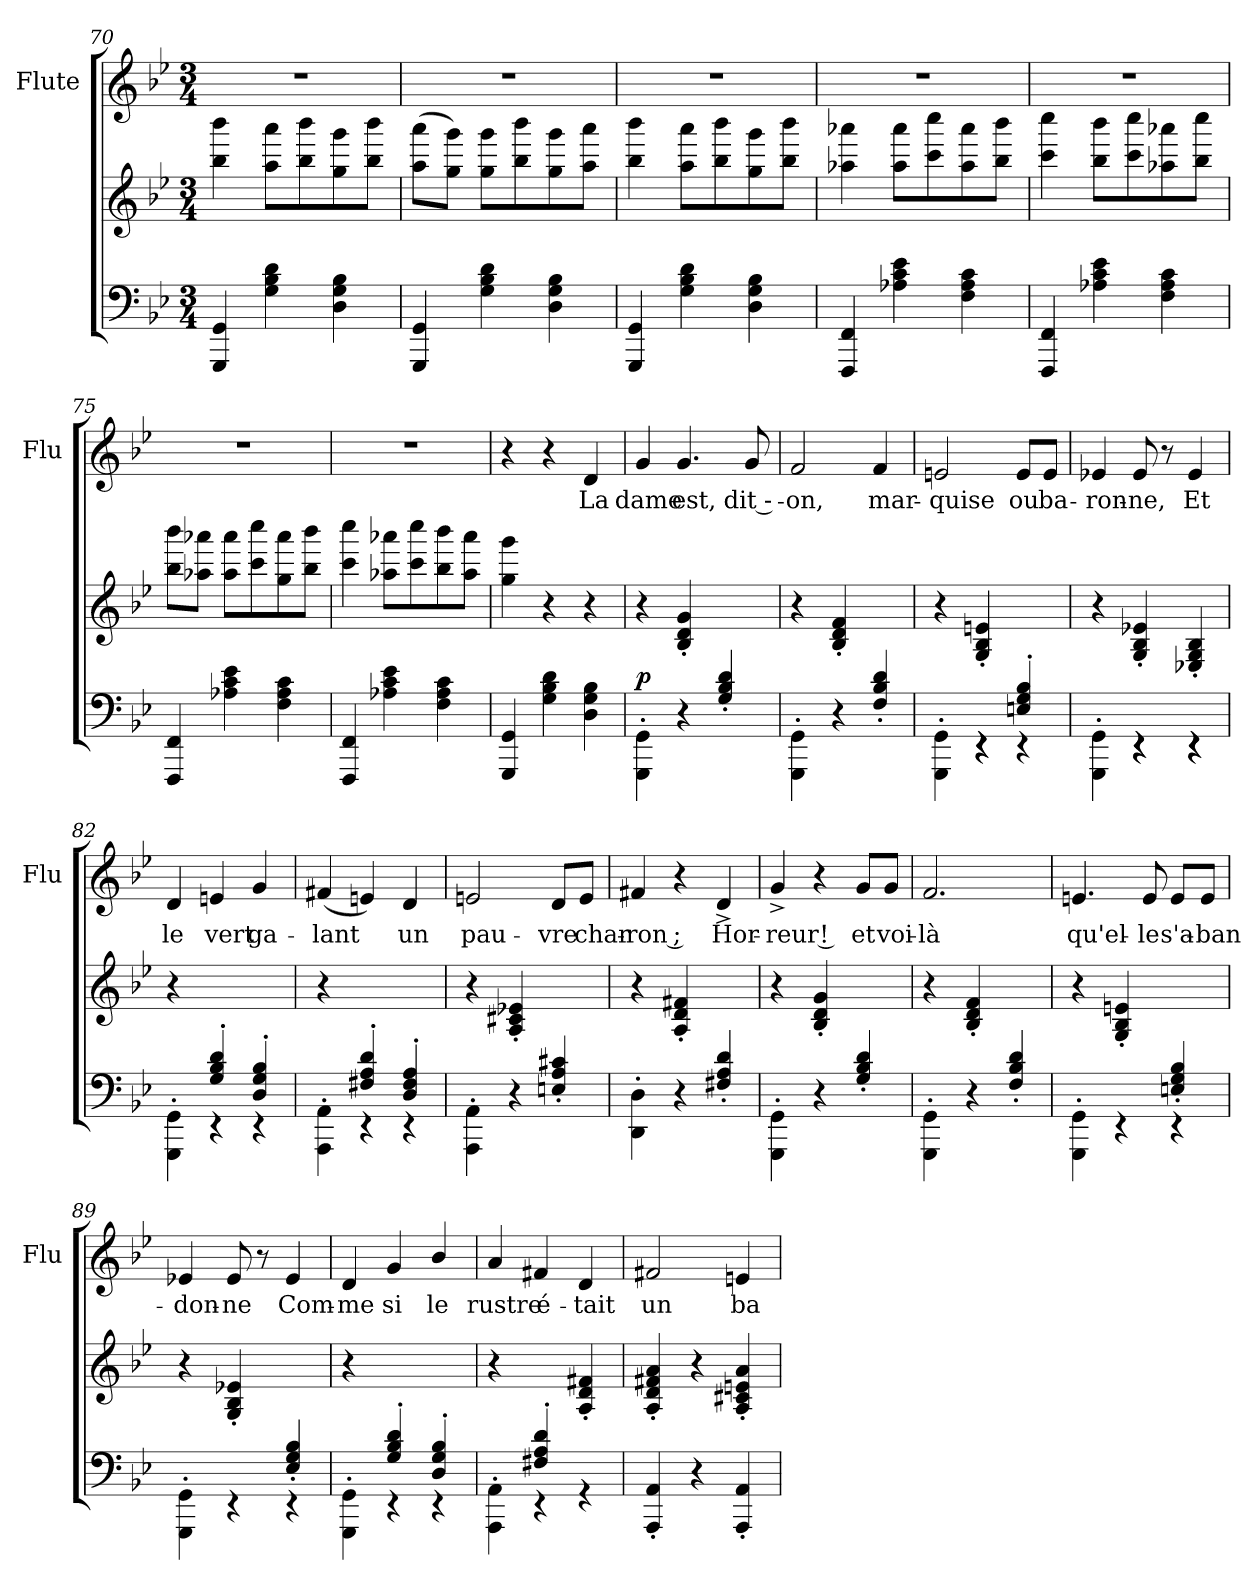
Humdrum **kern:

**kern	**kern	**dynam	**kern	**text
*part2	*part2	*part2	*part1	*part1
*staff3	*staff2	*staff2/3	*staff1	*staff1
*	*	*	*I"Flute	*
*	*	*	*I'Flu	*
!!LO:PB:g=z
*clefF4	*clefG2	*	*clefG2	*
*k[b-e-]	*k[b-e-]	*	*k[b-e-]	*
*B-:	*B-:	*	*B-:	*
*M3/4	*M3/4	*	*M3/4	*
=70	=70	=70	=70	=70
4GGG/ 4GG/	4bb-\ 4bbb-\	.	2.r	.
4G\ 4B-\ 4d\	8aa\ 8aaa\L	.	.	.
.	8bb-\ 8bbb-\	.	.	.
4D\ 4G\ 4B-\	8gg\ 8ggg\	.	.	.
.	8bb-\ 8bbb-\J	.	.	.
=71	=71	=71	=71	=71
4GGG/ 4GG/	(>8aa\ 8aaa\L	.	2.r	.
.	8gg\ 8ggg\J)	.	.	.
4G\ 4B-\ 4d\	8gg\ 8ggg\L	.	.	.
.	8bb-\ 8bbb-\	.	.	.
4D\ 4G\ 4B-\	8gg\ 8ggg\	.	.	.
.	8aa\ 8aaa\J	.	.	.
=72	=72	=72	=72	=72
4GGG/ 4GG/	4bb-\ 4bbb-\	.	2.r	.
4G\ 4B-\ 4d\	8aa\ 8aaa\L	.	.	.
.	8bb-\ 8bbb-\	.	.	.
4D\ 4G\ 4B-\	8gg\ 8ggg\	.	.	.
.	8bb-\ 8bbb-\J	.	.	.
=73	=73	=73	=73	=73
4FFF/ 4FF/	4aa-X\ 4aaa-X\	.	2.r	.
4A-X\ 4c\ 4e-\	8aa-\ 8aaa-\L	.	.	.
.	8ccc\ 8cccc\	.	.	.
4F\ 4A-\ 4c\	8aa-\ 8aaa-\	.	.	.
.	8bb-\ 8bbb-\J	.	.	.
=74	=74	=74	=74	=74
4FFF/ 4FF/	4ccc\ 4cccc\	.	2.r	.
4A-X\ 4c\ 4e-\	8bb-\ 8bbb-\L	.	.	.
.	8ccc\ 8cccc\	.	.	.
4F\ 4A-\ 4c\	8aa-X\ 8aaa-X\	.	.	.
.	8bb-\ 8cccc\J	.	.	.
!!LO:LB:g=z
=75	=75	=75	=75	=75
4FFF/ 4FF/	8bb-\ 8bbb-\L	.	2.r	.
.	8aa-X\ 8aaa-X\J	.	.	.
4A-X\ 4c\ 4e-\	8aa-\ 8aaa-\L	.	.	.
.	8ccc\ 8cccc\	.	.	.
4F\ 4A-\ 4c\	8gg\ 8aaa-\	.	.	.
.	8bb-\ 8bbb-\J	.	.	.
=76	=76	=76	=76	=76
4FFF/ 4FF/	4ccc\ 4cccc\	.	2.r	.
4A-X\ 4c\ 4e-\	8aa-X\ 8aaa-X\L	.	.	.
.	8ccc\ 8cccc\	.	.	.
4F\ 4A-\ 4c\	8bb-\ 8bbb-\	.	.	.
.	8aa-\ 8aaa-\J	.	.	.
=77	=77	=77	=77	=77
4GGG/ 4GG/	4gg\ 4ggg\	.	4r	.
4G\ 4B-\ 4d\	4r	.	4r	.
4D\ 4G\ 4B-\	4r	.	4d/	La
=78	=78	=78	=78	=78
!	!	!LO:DY:a=2	!	!
4GGG'>\ 4GG'>\	4r	p	4g/	dame
4r	4B-'</ 4d'</ 4g'</	.	4.g/	est,
4G'>/ 4B-'>/ 4d'>/	4ryy	.	.	.
.	.	.	8g/	dit ‑-
=79	=79	=79	=79	=79
4GGG'>\ 4GG'>\	4r	.	2f/	-on,
4r	4B-'</ 4d'</ 4f'</	.	.	.
4F'>/ 4B-'>/ 4d'>/	4ryy	.	4f/	mar-
=80	=80	=80	=80	=80
*^	*	*	*	*
4GGG'>\ 4GG'>\	4ryy	4r	.	2en/	-quise
4rEE	4rEE	4G'>/ 4B-'>/ 4en'>/	.	.	.
4En'>/ 4G'>/ 4B-'>/	4rEE	4ryy	.	8e/L	ou
.	.	.	.	8e/J	ba-
!!LO:LB:g=z
=81	=81	=81	=81	=81	=81
4GGG'>\ 4GG'>\	4ryy	4r	.	4e-X/	-ron-
4rEE	4rEE	4G'>/ 4B-'>/ 4e-X'>/	.	8e-/	-ne,
.	.	.	.	8r	.
4rEE	4rEE	4E-X'>/ 4G'>/ 4B-'>/	.	4e-/	Et
=82	=82	=82	=82	=82	=82
4GGG'>\ 4GG'>\	4ryy	4r	.	4d/	le
4G'>/ 4B-'>/ 4d'>/	4rEE	2ryy	.	4en/	vert
4D'>/ 4G'>/ 4B-'>/	4rEE	.	.	4g/	ga-
=83	=83	=83	=83	=83	=83
4AAA'>\ 4AA'>\	4ryy	4r	.	(<4f#X/	-lant
4F#X'>/ 4A'>/ 4d'>/	4rEE	2ryy	.	4en/)	.
4D'>/ 4F#'>/ 4A'>/	4rEE	.	.	4d/	un
*v	*v	*	*	*	*
=84	=84	=84	=84	=84
4AAA'>\ 4AA'>\	4r	.	2en/	pau-
4r	4A'>/ 4c#X'>/ 4e-X'>/	.	.	.
4En'>/ 4A'>/ 4c#X'>/	4ryy	.	8d/L	-vre
.	.	.	8e/J	char-
=85	=85	=85	=85	=85
4DD'>\ 4D'>\	4r	.	4f#X/	-ron ;
4r	4A'>/ 4d'>/ 4f#X'>/	.	4r	.
4F#X'>/ 4A'>/ 4d'>/	4ryy	.	4d^>/	Hor-
=86	=86	=86	=86	=86
4GGG'>\ 4GG'>\	4r	.	4g^>/	-reur !
4r	4B-'>/ 4d'>/ 4g'>/	.	4r	.
4G'>/ 4B-'>/ 4d'>/	4ryy	.	8g/L	et
.	.	.	8g/J	voi-
!!LO:LB:g=z
=87	=87	=87	=87	=87
4GGG'>\ 4GG'>\	4r	.	2.f/	-là
4r	4B-'>/ 4d'>/ 4f'>/	.	.	.
4F'>/ 4B-'>/ 4d'>/	4ryy	.	.	.
=88	=88	=88	=88	=88
*^	*	*	*	*
4GGG'>\ 4GG'>\	2ryy	4r	.	4.en/	qu'el-
4rEE	.	4G'>/ 4B-'>/ 4en'>/	.	.	.
.	.	.	.	8e/	-le
4rEE	4En'>/ 4G'>/ 4B-'>/	4ryy	.	8e/L	s'a-
.	.	.	.	8e/J	-ban-
=89	=89	=89	=89	=89	=89
4GGG'>\ 4GG'>\	2ryy	4r	.	4e-X/	-don-
4rEE	.	4G'>/ 4B-'>/ 4e-X'>/	.	8e-/	-ne
.	.	.	.	8r	.
4rEE	4E-'>/ 4G'>/ 4B-'>/	4ryy	.	4e-/	Com-
=90	=90	=90	=90	=90	=90
4GGG'>\ 4GG'>\	4ryy	4r	.	4d/	-me
4G'>/ 4B-'>/ 4d'>/	4rEE	2ryy	.	4g/	si
4D'>/ 4G'>/ 4B-'>/	4rEE	.	.	4b-/	le
=91	=91	=91	=91	=91	=91
4AAA'>\ 4AA'>\	4ryy	4r	.	4a/	rustre
4F#X'>/ 4A'>/ 4d'>/	4rEE	4ryy	.	4f#X/	é-
4rGG	4ryy	4A'>/ 4d'>/ 4f#X'>/	.	4d/	-tait
*v	*v	*	*	*	*
=92	=92	=92	=92	=92
4AAA'</ 4AA'</	4A'</ 4d'</ 4f#X'</ 4a'</	.	2f#X/	un
4r	4r	.	.	.
4AAA'</ 4AA'</	4A'</ 4c#X'</ 4en'</ 4a'</	.	4en/	ba-
=	=	=	=	=
*-	*-	*-	*-	*-
